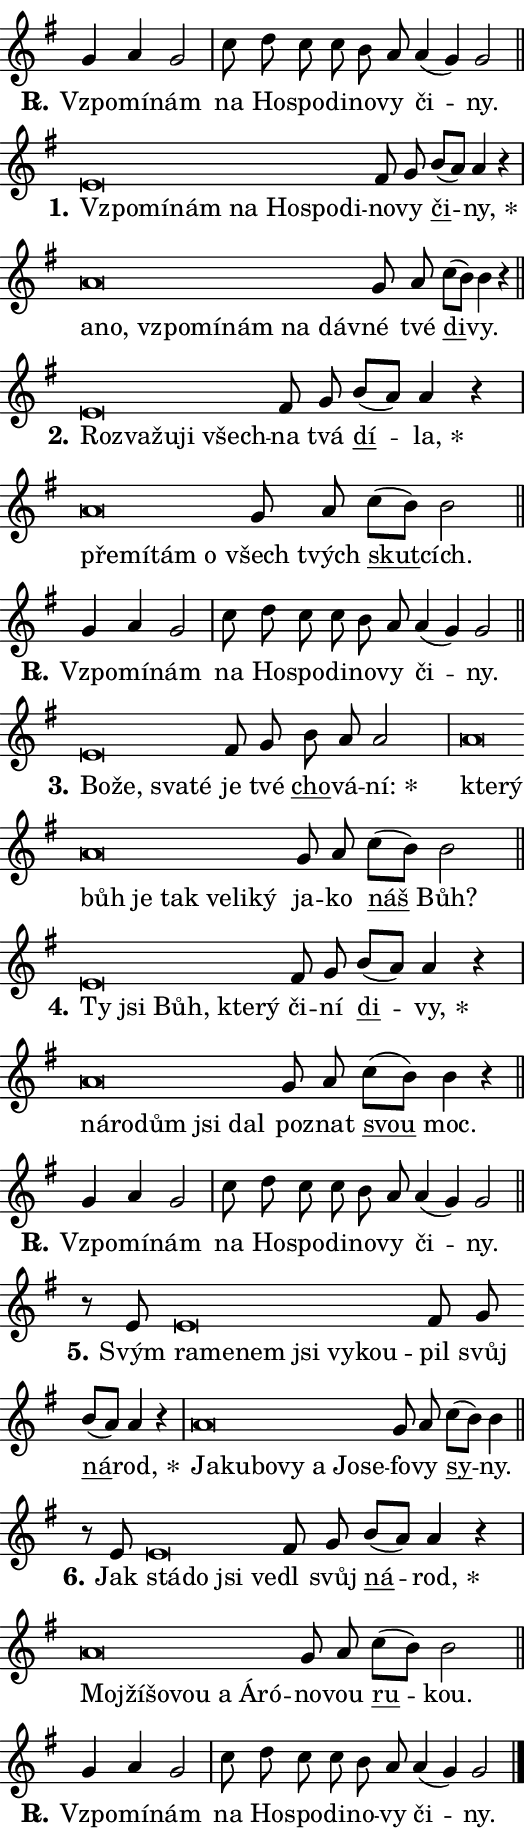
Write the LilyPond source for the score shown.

\version "2.24.0"
\header { tagline = "" }
\paper {
  indent = 0\cm
  top-margin = 0\cm
  right-margin = 0.13\cm % to fit lyric hyphens
  bottom-margin = 0\cm
  left-margin = 0\cm
  paper-width = 9\cm
  page-breaking = #ly:one-page-breaking
  system-system-spacing.basic-distance = #11
  score-system-spacing.basic-distance = #11
  ragged-last = ##f
}


%% Author: Thomas Morley
%% https://lists.gnu.org/archive/html/lilypond-user/2020-05/msg00002.html
#(define (line-position grob)
"Returns position of @var[grob} in current system:
   @code{'start}, if at first time-step
   @code{'end}, if at last time-step
   @code{'middle} otherwise
"
  (let* ((col (ly:item-get-column grob))
         (ln (ly:grob-object col 'left-neighbor))
         (rn (ly:grob-object col 'right-neighbor))
         (col-to-check-left (if (ly:grob? ln) ln col))
         (col-to-check-right (if (ly:grob? rn) rn col))
         (break-dir-left
           (and
             (ly:grob-property col-to-check-left 'non-musical #f)
             (ly:item-break-dir col-to-check-left)))
         (break-dir-right
           (and
             (ly:grob-property col-to-check-right 'non-musical #f)
             (ly:item-break-dir col-to-check-right))))
        (cond ((eqv? 1 break-dir-left) 'start)
              ((eqv? -1 break-dir-right) 'end)
              (else 'middle))))

#(define (tranparent-at-line-position vctor)
  (lambda (grob)
  "Relying on @code{line-position} select the relevant enry from @var{vctor}.
Used to determine transparency,"
    (case (line-position grob)
      ((end) (not (vector-ref vctor 0)))
      ((middle) (not (vector-ref vctor 1)))
      ((start) (not (vector-ref vctor 2))))))

noteHeadBreakVisibility =
#(define-music-function (break-visibility)(vector?)
"Makes @code{NoteHead}s transparent relying on @var{break-visibility}"
#{
  \override NoteHead.transparent =
    #(tranparent-at-line-position break-visibility)
#})

#(define delete-ledgers-for-transparent-note-heads
  (lambda (grob)
    "Reads whether a @code{NoteHead} is transparent.
If so this @code{NoteHead} is removed from @code{'note-heads} from
@var{grob}, which is supposed to be @code{LedgerLineSpanner}.
As a result ledgers are not printed for this @code{NoteHead}"
    (let* ((nhds-array (ly:grob-object grob 'note-heads))
           (nhds-list
             (if (ly:grob-array? nhds-array)
                 (ly:grob-array->list nhds-array)
                 '()))
           ;; Relies on the transparent-property being done before
           ;; Staff.LedgerLineSpanner.after-line-breaking is executed.
           ;; This is fragile ...
           (to-keep
             (remove
               (lambda (nhd)
                 (ly:grob-property nhd 'transparent #f))
               nhds-list)))
      ;; TODO find a better method to iterate over grob-arrays, similiar
      ;; to filter/remove etc for lists
      ;; For now rebuilt from scratch
      (set! (ly:grob-object grob 'note-heads)  '())
      (for-each
        (lambda (nhd)
          (ly:pointer-group-interface::add-grob grob 'note-heads nhd))
        to-keep))))

squashNotes = {
  \override NoteHead.X-extent = #'(-0.2 . 0.2)
  \override NoteHead.Y-extent = #'(-0.75 . 0)
  \override NoteHead.stencil =
    #(lambda (grob)
       (let ((pos (ly:grob-property grob 'staff-position)))
         (begin
           (if (< pos -7) (display "ERROR: Lower brevis then expected\n") (display ""))
           (if (<= pos -6) ly:text-interface::print ly:note-head::print))))
}
unSquashNotes = {
  \revert NoteHead.X-extent
  \revert NoteHead.Y-extent
  \revert NoteHead.stencil
}

hideNotes = \noteHeadBreakVisibility #begin-of-line-visible
unHideNotes = \noteHeadBreakVisibility #all-visible

% work-around for resetting accidentals
% https://lilypond.org/doc/v2.23/Documentation/notation/displaying-rhythms#unmetered-music
cadenzaMeasure = {
  \cadenzaOff
  \partial 1024 s1024
  \cadenzaOn
}

#(define-markup-command (accent layout props text) (markup?)
  "Underline accented syllable"
  (interpret-markup layout props
    #{\markup \override #'(offset . 4.3) \underline { #text }#}))

responsum = \markup \concat {
  "R" \hspace #-1.05 \path #0.1 #'((moveto 0 0.07) (lineto 0.9 0.8)) \hspace #0.05 "."
}

spaceSize = #0.6828661417322834 % exact space size for TeX Gyre Schola

\layout {
  \context {
    \Staff
    \remove "Time_signature_engraver"
    \override LedgerLineSpanner.after-line-breaking = #delete-ledgers-for-transparent-note-heads
  }
  \context {
    \Lyrics {
      \override LyricSpace.minimum-distance = \spaceSize
      \override LyricText.font-name = #"TeX Gyre Schola"
      \override LyricText.font-size = 1
      \override StanzaNumber.font-name = #"TeX Gyre Schola Bold"
      \override StanzaNumber.font-size = 1
    }
  }
  \context {
    \Score 
    \override NoteHead.text =
      #(lambda (grob) 
        (let ((pos (ly:grob-property grob 'staff-position)))
          #{\markup {
            \combine
              \halign #-0.55 \raise #(if (= pos -6) 0 0.5) \override #'(thickness . 2) \draw-line #'(3.2 . 0)
              \musicglyph "noteheads.sM1"
          }#}))
  }
}

% magnetic-lyrics.ily
%
%   written by
%     Jean Abou Samra <jean@abou-samra.fr>
%     Werner Lemberg <wl@gnu.org>
%
%   adapted by
%     Jiri Hon <jiri.hon@gmail.com>
%
% Version 2022-Apr-15

% https://www.mail-archive.com/lilypond-user@gnu.org/msg149350.html

#(define (Left_hyphen_pointer_engraver context)
   "Collect syllable-hyphen-syllable occurrences in lyrics and store
them in properties.  This engraver only looks to the left.  For
example, if the lyrics input is @code{foo -- bar}, it does the
following.

@itemize @bullet
@item
Set the @code{text} property of the @code{LyricHyphen} grob between
@q{foo} and @q{bar} to @code{foo}.

@item
Set the @code{left-hyphen} property of the @code{LyricText} grob with
text @q{foo} to the @code{LyricHyphen} grob between @q{foo} and
@q{bar}.
@end itemize

Use this auxiliary engraver in combination with the
@code{lyric-@/text::@/apply-@/magnetic-@/offset!} hook."
   (let ((hyphen #f)
         (text #f))
     (make-engraver
      (acknowledgers
       ((lyric-syllable-interface engraver grob source-engraver)
        (set! text grob)))
      (end-acknowledgers
       ((lyric-hyphen-interface engraver grob source-engraver)
        ;(when (not (grob::has-interface grob 'lyric-space-interface))
          (set! hyphen grob)));)
      ((stop-translation-timestep engraver)
       (when (and text hyphen)
         (ly:grob-set-object! text 'left-hyphen hyphen))
       (set! text #f)
       (set! hyphen #f)))))

#(define (lyric-text::apply-magnetic-offset! grob)
   "If the space between two syllables is less than the value in
property @code{LyricText@/.details@/.squash-threshold}, move the right
syllable to the left so that it gets concatenated with the left
syllable.

Use this function as a hook for
@code{LyricText@/.after-@/line-@/breaking} if the
@code{Left_@/hyphen_@/pointer_@/engraver} is active."
   (let ((hyphen (ly:grob-object grob 'left-hyphen #f)))
     (when hyphen
       (let ((left-text (ly:spanner-bound hyphen LEFT)))
         (when (grob::has-interface left-text 'lyric-syllable-interface)
           (let* ((common (ly:grob-common-refpoint grob left-text X))
                  (this-x-ext (ly:grob-extent grob common X))
                  (left-x-ext
                   (begin
                     ;; Trigger magnetism for left-text.
                     (ly:grob-property left-text 'after-line-breaking)
                     (ly:grob-extent left-text common X)))
                  ;; `delta` is the gap width between two syllables.
                  (delta (- (interval-start this-x-ext)
                            (interval-end left-x-ext)))
                  (details (ly:grob-property grob 'details))
                  (threshold (assoc-get 'squash-threshold details 0.2)))
             (when (< delta threshold)
               (let* (;; We have to manipulate the input text so that
                      ;; ligatures crossing syllable boundaries are not
                      ;; disabled.  For languages based on the Latin
                      ;; script this is essentially a beautification.
                      ;; However, for non-Western scripts it can be a
                      ;; necessity.
                      (lt (ly:grob-property left-text 'text))
                      (rt (ly:grob-property grob 'text))
                      (is-space (grob::has-interface hyphen 'lyric-space-interface))
                      (space (if is-space " " ""))
                      (extra-delta (if is-space spaceSize 0))
                      ;; Append new syllable.
                      (ltrt-space (if (and (string? lt) (string? rt))
                                (string-append lt space rt)
                                (make-concat-markup (list lt space rt))))
                      ;; Right-align `ltrt` to the right side.
                      (ltrt-space-markup (grob-interpret-markup
                               grob
                               (make-translate-markup
                                (cons (interval-length this-x-ext) 0)
                                (make-right-align-markup ltrt-space)))))
                 (begin
                   ;; Don't print `left-text`.
                   (ly:grob-set-property! left-text 'stencil #f)
                   ;; Set text and stencil (which holds all collected
                   ;; syllables so far) and shift it to the left.
                   (ly:grob-set-property! grob 'text ltrt-space)
                   (ly:grob-set-property! grob 'stencil ltrt-space-markup)
                   (ly:grob-translate-axis! grob (- (- delta extra-delta)) X))))))))))


#(define (lyric-hyphen::displace-bounds-first grob)
   ;; Make very sure this callback isn't triggered too early.
   (let ((left (ly:spanner-bound grob LEFT))
         (right (ly:spanner-bound grob RIGHT)))
     (ly:grob-property left 'after-line-breaking)
     (ly:grob-property right 'after-line-breaking)
     (ly:lyric-hyphen::print grob)))

squashThreshold = #0.4

\layout {
  \context {
    \Lyrics
    \consists #Left_hyphen_pointer_engraver
    \override LyricText.after-line-breaking =
      #lyric-text::apply-magnetic-offset!
    \override LyricHyphen.stencil = #lyric-hyphen::displace-bounds-first
    \override LyricText.details.squash-threshold = \squashThreshold
    \override LyricHyphen.minimum-distance = 0
    \override LyricHyphen.minimum-length = \squashThreshold
  }
}

squashText = \override LyricText.details.squash-threshold = 9999
unSquashText = \override LyricText.details.squash-threshold = \squashThreshold

leftText = \override LyricText.self-alignment-X = #LEFT
unLeftText = \revert LyricText.self-alignment-X

starOffset = #(lambda (grob) 
                (let ((x_offset (ly:self-alignment-interface::aligned-on-x-parent grob)))
                  (if (= x_offset 0) 0 (+ x_offset 1.2))))

star = #(define-music-function (syllable)(string?)
"Append star separator at the end of a syllable"
#{
  \once \override LyricText.X-offset = #starOffset
  \lyricmode { \markup {
    #syllable
    \override #'((font-name . "TeX Gyre Schola Bold")) \hspace #0.2 \lower #0.65 \larger "*"
  } }
#})

starAccent = #(define-music-function (syllable)(string?)
"Append star separator at the end of a syllable and make accent"
#{
  \once \override LyricText.X-offset = #starOffset
  \lyricmode { \markup {
    \accent #syllable
    \override #'((font-name . "TeX Gyre Schola Bold")) \hspace #0.2 \lower #0.65 \larger "*"
  } }
#})

breath = #(define-music-function (syllable)(string?)
"Append breathing indicator at the end of a syllable"
#{
  \lyricmode { \markup { #syllable "+" } }
#})

optionalBreath = #(define-music-function (syllable)(string?)
"Append optional breathing indicator at the end of a syllable"
#{
  \lyricmode { \markup { #syllable "(+)" } }
#})


\score {
    <<
        \new Voice = "melody" { \cadenzaOn \key g \major \relative { g'4 a g2 \cadenzaMeasure \bar "|" c8 d \bar "" c c \bar "" b a \bar "" a4( g) g2 \cadenzaMeasure \bar "||" \break } }
        \new Lyrics \lyricsto "melody" { \lyricmode { \set stanza = \responsum
Vzpo -- mí -- nám na Ho -- spo -- di -- no -- vy či -- ny. } }
    >>
    \layout {}
}

\score {
    <<
        \new Voice = "melody" { \cadenzaOn \key g \major \relative { \squashNotes e'\breve*1/16 \hideNotes \breve*1/16 \bar "" \breve*1/16 \bar "" \breve*1/16 \bar "" \breve*1/16 \bar "" \breve*1/16 \breve*1/16 \bar "" \unHideNotes \unSquashNotes fis8 g \bar "" b[( a)] a4 r \cadenzaMeasure \bar "|" \squashNotes a\breve*1/16 \hideNotes \breve*1/16 \bar "" \breve*1/16 \bar "" \breve*1/16 \bar "" \breve*1/16 \bar "" \breve*1/16 \breve*1/16 \bar "" \unHideNotes \unSquashNotes g8 a \bar "" c[( b)] b4 r \cadenzaMeasure \bar "||" \break } }
        \new Lyrics \lyricsto "melody" { \lyricmode { \set stanza = "1."
\leftText Vzpo -- \squashText mí -- nám na Ho -- spo -- di -- \unLeftText \unSquashText no -- vy \markup \accent či -- \star ny, \leftText a -- \squashText no, vzpo -- mí -- nám na dáv -- \unLeftText \unSquashText né tvé \markup \accent di -- vy. } }
    >>
    \layout {}
}

\score {
    <<
        \new Voice = "melody" { \cadenzaOn \key g \major \relative { \squashNotes e'\breve*1/16 \hideNotes \breve*1/16 \bar "" \breve*1/16 \bar "" \breve*1/16 \breve*1/16 \bar "" \unHideNotes \unSquashNotes fis8 g \bar "" b[( a)] a4 r \cadenzaMeasure \bar "|" \squashNotes a\breve*1/16 \hideNotes \breve*1/16 \bar "" \breve*1/16 \breve*1/16 \bar "" \unHideNotes \unSquashNotes g8 a \bar "" c[( b)] b2 \cadenzaMeasure \bar "||" \break } }
        \new Lyrics \lyricsto "melody" { \lyricmode { \set stanza = "2."
\leftText Roz -- \squashText va -- žu -- ji všech -- \unLeftText \unSquashText na tvá \markup \accent dí -- \star la, \leftText pře -- \squashText mí -- tám o \unLeftText \unSquashText všech tvých \markup \accent skut -- cích. } }
    >>
    \layout {}
}

\score {
    <<
        \new Voice = "melody" { \cadenzaOn \key g \major \relative { g'4 a g2 \cadenzaMeasure \bar "|" c8 d \bar "" c c \bar "" b a \bar "" a4( g) g2 \cadenzaMeasure \bar "||" \break } }
        \new Lyrics \lyricsto "melody" { \lyricmode { \set stanza = \responsum
Vzpo -- mí -- nám na Ho -- spo -- di -- no -- vy či -- ny. } }
    >>
    \layout {}
}

\score {
    <<
        \new Voice = "melody" { \cadenzaOn \key g \major \relative { \squashNotes e'\breve*1/16 \hideNotes \breve*1/16 \bar "" \breve*1/16 \breve*1/16 \bar "" \unHideNotes \unSquashNotes fis8 g \bar "" b a a2 \cadenzaMeasure \bar "|" \squashNotes a\breve*1/16 \hideNotes \breve*1/16 \bar "" \breve*1/16 \bar "" \breve*1/16 \bar "" \breve*1/16 \bar "" \breve*1/16 \bar "" \breve*1/16 \breve*1/16 \bar "" \unHideNotes \unSquashNotes g8 a \bar "" c[( b)] b2 \cadenzaMeasure \bar "||" \break } }
        \new Lyrics \lyricsto "melody" { \lyricmode { \set stanza = "3."
\leftText Bo -- \squashText že, sva -- té \unLeftText \unSquashText je tvé \markup \accent cho -- vá -- \star ní: \leftText kte -- \squashText rý bůh je tak ve -- li -- ký \unLeftText \unSquashText ja -- ko \markup \accent náš Bůh? } }
    >>
    \layout {}
}

\score {
    <<
        \new Voice = "melody" { \cadenzaOn \key g \major \relative { \squashNotes e'\breve*1/16 \hideNotes \breve*1/16 \bar "" \breve*1/16 \bar "" \breve*1/16 \breve*1/16 \bar "" \unHideNotes \unSquashNotes fis8 g \bar "" b[( a)] a4 r \cadenzaMeasure \bar "|" \squashNotes a\breve*1/16 \hideNotes \breve*1/16 \bar "" \breve*1/16 \bar "" \breve*1/16 \breve*1/16 \bar "" \unHideNotes \unSquashNotes g8 a \bar "" c[( b)] b4 r \cadenzaMeasure \bar "||" \break } }
        \new Lyrics \lyricsto "melody" { \lyricmode { \set stanza = "4."
\leftText Ty \squashText jsi Bůh, kte -- rý \unLeftText \unSquashText či -- ní \markup \accent di -- \star vy, \leftText ná -- \squashText ro -- dům jsi dal \unLeftText \unSquashText po -- znat \markup \accent svou moc. } }
    >>
    \layout {}
}

\score {
    <<
        \new Voice = "melody" { \cadenzaOn \key g \major \relative { g'4 a g2 \cadenzaMeasure \bar "|" c8 d \bar "" c c \bar "" b a \bar "" a4( g) g2 \cadenzaMeasure \bar "||" \break } }
        \new Lyrics \lyricsto "melody" { \lyricmode { \set stanza = \responsum
Vzpo -- mí -- nám na Ho -- spo -- di -- no -- vy či -- ny. } }
    >>
    \layout {}
}

\score {
    <<
        \new Voice = "melody" { \cadenzaOn \key g \major \relative { r8 e'8 \squashNotes e\breve*1/16 \hideNotes \breve*1/16 \bar "" \breve*1/16 \bar "" \breve*1/16 \bar "" \breve*1/16 \breve*1/16 \bar "" \unHideNotes \unSquashNotes fis8 g \bar "" b[( a)] a4 r \cadenzaMeasure \bar "|" \squashNotes a\breve*1/16 \hideNotes \breve*1/16 \bar "" \breve*1/16 \bar "" \breve*1/16 \bar "" \breve*1/16 \bar "" \breve*1/16 \breve*1/16 \bar "" \unHideNotes \unSquashNotes g8 a \bar "" c[( b)] b4 \cadenzaMeasure \bar "||" \break } }
        \new Lyrics \lyricsto "melody" { \lyricmode { \set stanza = "5."
Svým \leftText ra -- \squashText me -- nem jsi vy -- kou -- \unLeftText \unSquashText pil svůj \markup \accent ná -- \star rod, \leftText Ja -- \squashText ku -- bo -- vy a Jo -- se -- \unLeftText \unSquashText fo -- vy \markup \accent sy -- ny. } }
    >>
    \layout {}
}

\score {
    <<
        \new Voice = "melody" { \cadenzaOn \key g \major \relative { r8 e'8 \squashNotes e\breve*1/16 \hideNotes \breve*1/16 \bar "" \breve*1/16 \breve*1/16 \bar "" \unHideNotes \unSquashNotes fis8 g \bar "" b[( a)] a4 r \cadenzaMeasure \bar "|" \squashNotes a\breve*1/16 \hideNotes \breve*1/16 \bar "" \breve*1/16 \bar "" \breve*1/16 \bar "" \breve*1/16 \bar "" \breve*1/16 \breve*1/16 \bar "" \unHideNotes \unSquashNotes g8 a \bar "" c[( b)] b2 \cadenzaMeasure \bar "||" \break } }
        \new Lyrics \lyricsto "melody" { \lyricmode { \set stanza = "6."
Jak \leftText stá -- \squashText do jsi ve -- \unLeftText \unSquashText dl svůj \markup \accent ná -- \star rod, \leftText Moj -- \squashText ží -- šo -- vou a Á -- ró -- \unLeftText \unSquashText no -- vou \markup \accent ru -- kou. } }
    >>
    \layout {}
}

\score {
    <<
        \new Voice = "melody" { \cadenzaOn \key g \major \relative { g'4 a g2 \cadenzaMeasure \bar "|" c8 d \bar "" c c \bar "" b a \bar "" a4( g) g2 \cadenzaMeasure \bar "||" \break } \bar "|." }
        \new Lyrics \lyricsto "melody" { \lyricmode { \set stanza = \responsum
Vzpo -- mí -- nám na Ho -- spo -- di -- no -- vy či -- ny. } }
    >>
    \layout {}
}
